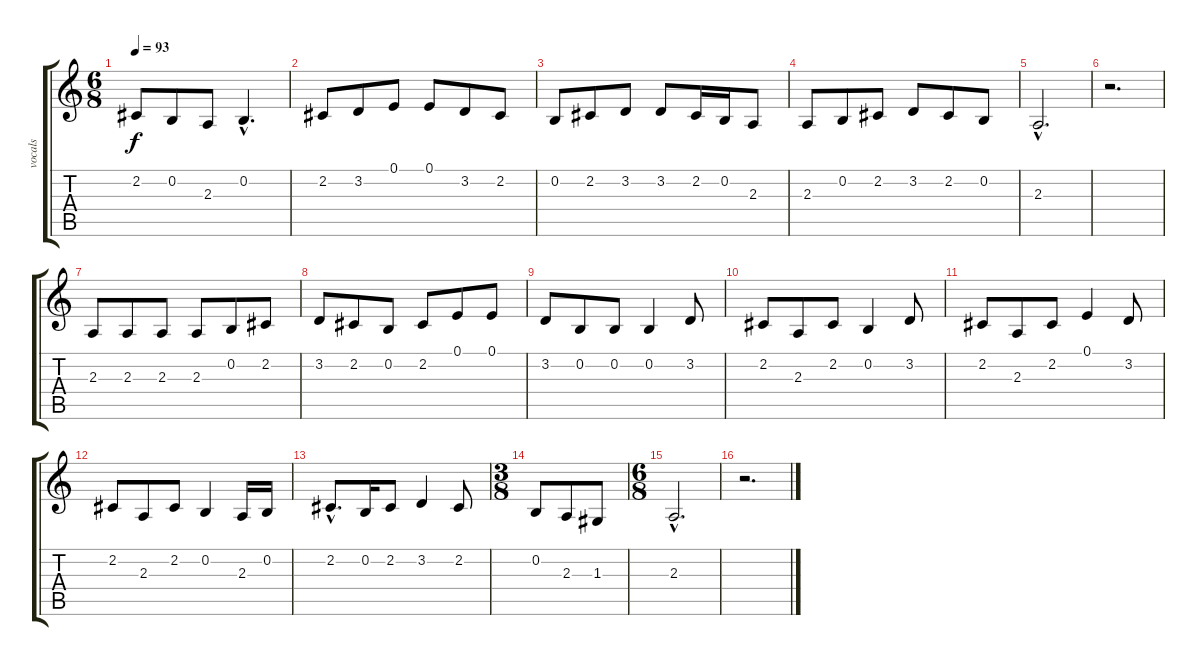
\track ("vocals" "vocals") {instrument oboe}
\staff {score tabs}
\tuning (E4 B3 G3 D3 A2 E2) {hide}
\ts (6 8)
\tempo 93
\clef g2
\ks c
2.2.8{dy f} 0.2.8 2.3.8 0.2{hac}.4{d} |
2.2.8 3.2.8 0.1.8 0.1.8 3.2.8 2.2.8 |
0.2.8 2.2.8 3.2.8 3.2.8 2.2.16 0.2.16 2.3.8 |
2.3.8 0.2.8 2.2.8 3.2.8 2.2.8 0.2.8 |
2.3{hac}.2{d} |
r.2{d} |
2.3.8 2.3.8 2.3.8 2.3.8 0.2.8 2.2.8 |
3.2.8 2.2.8 0.2.8 2.2.8 0.1.8 0.1.8 |
3.2.8 0.2.8 0.2.8 0.2.4 3.2.8 |
2.2.8 2.3.8 2.2.8 0.2.4 3.2.8 |
2.2.8 2.3.8 2.2.8 0.1.4 3.2.8 |
2.2.8 2.3.8 2.2.8 0.2.4 2.3.16 0.2.16 |
2.2{hac}.8{d} 0.2.16 2.2.8 3.2.4 2.2.8 |
\ts (3 8)
0.2.8 2.3.8 1.3.8 |
\ts (6 8)
2.3{hac}.2{d} |
r.2{d}
